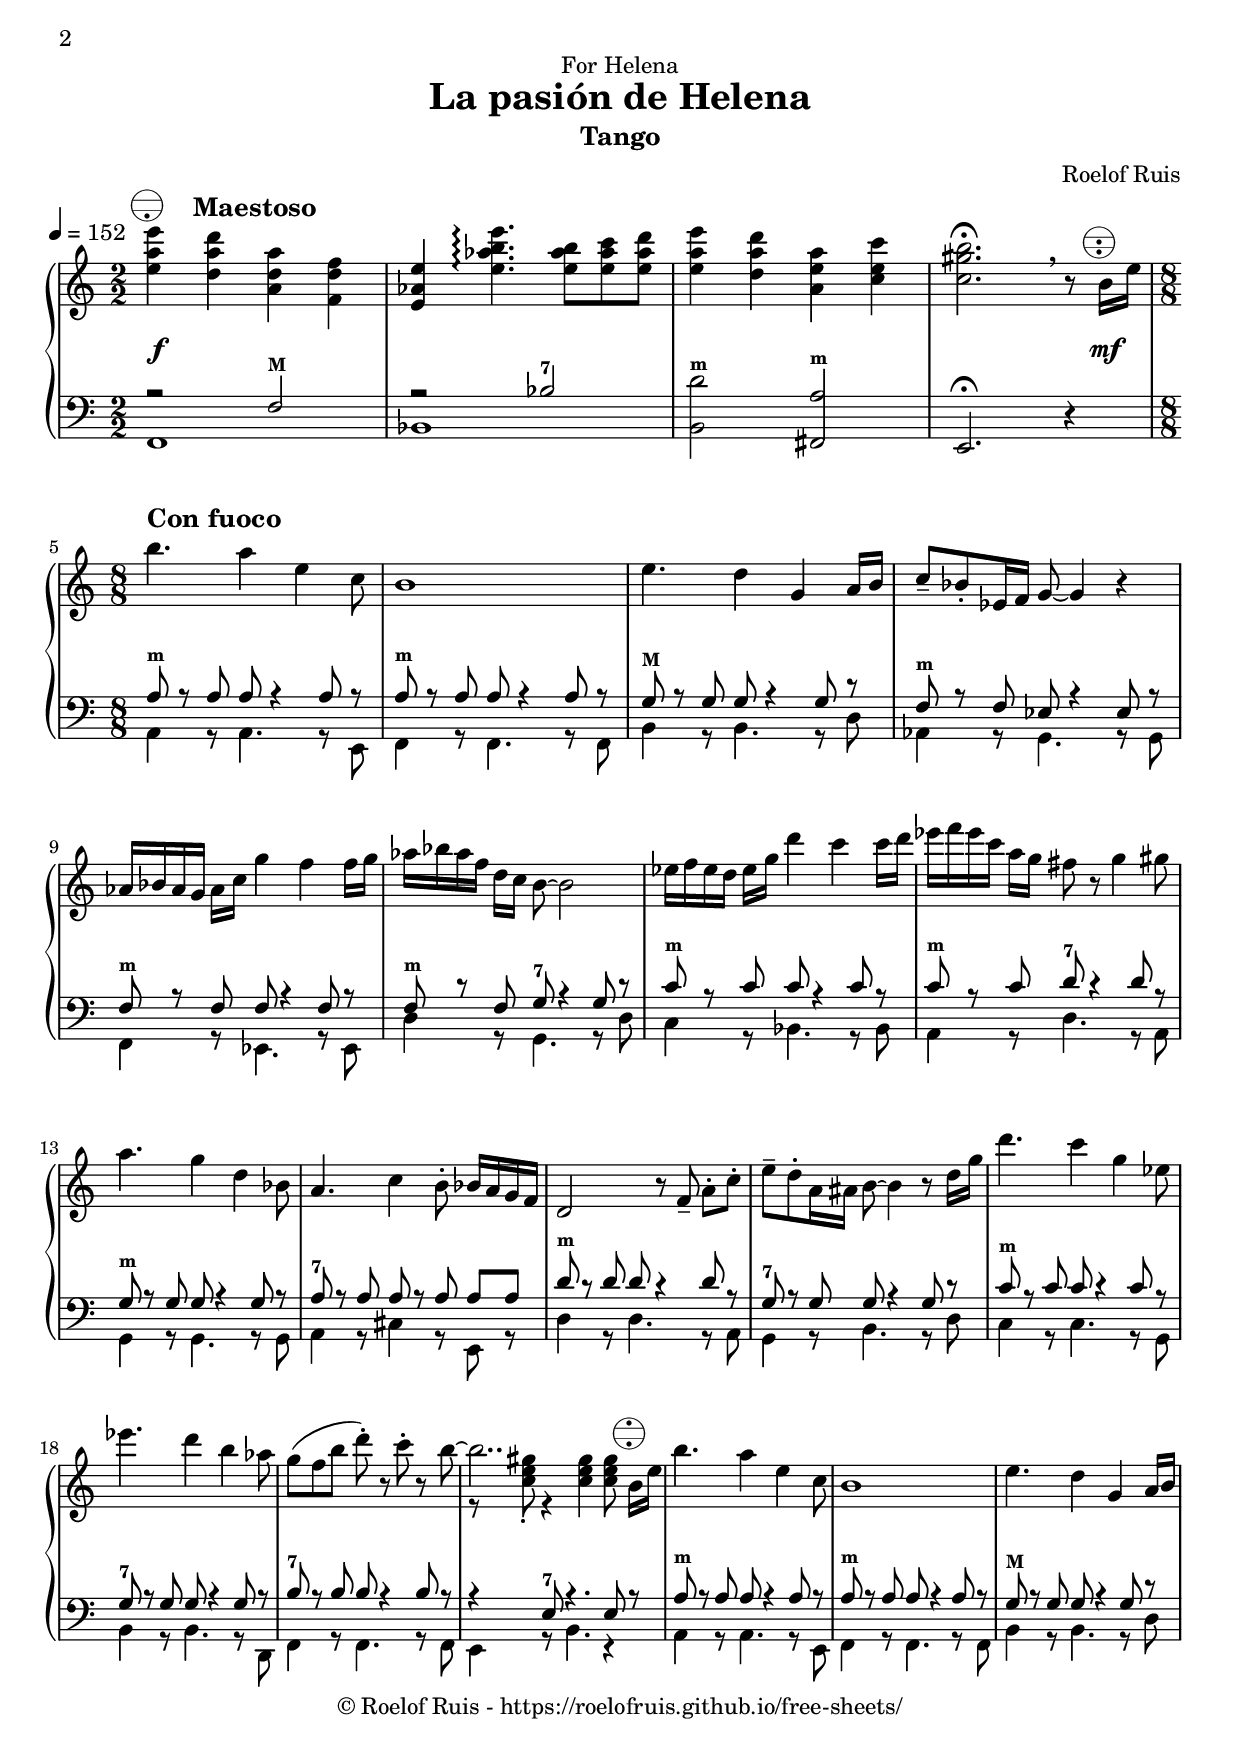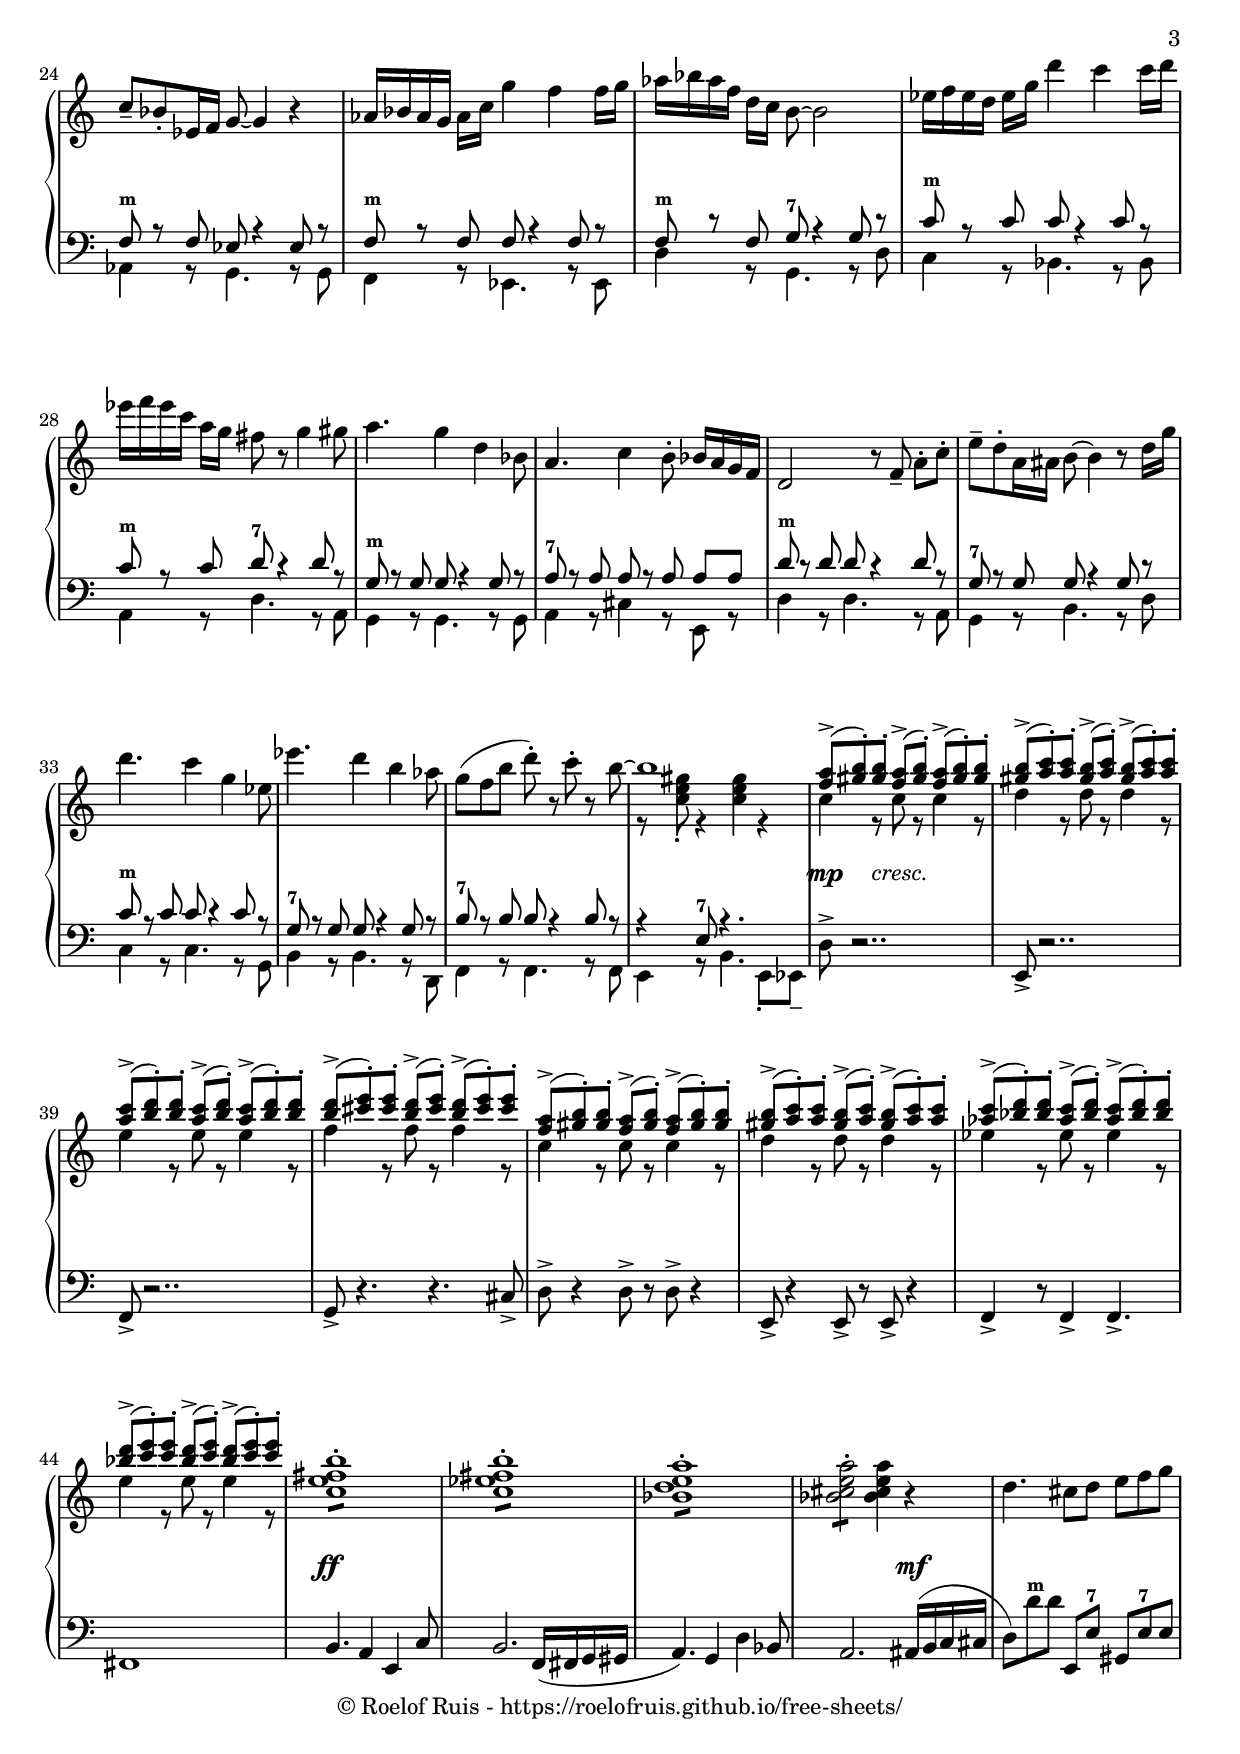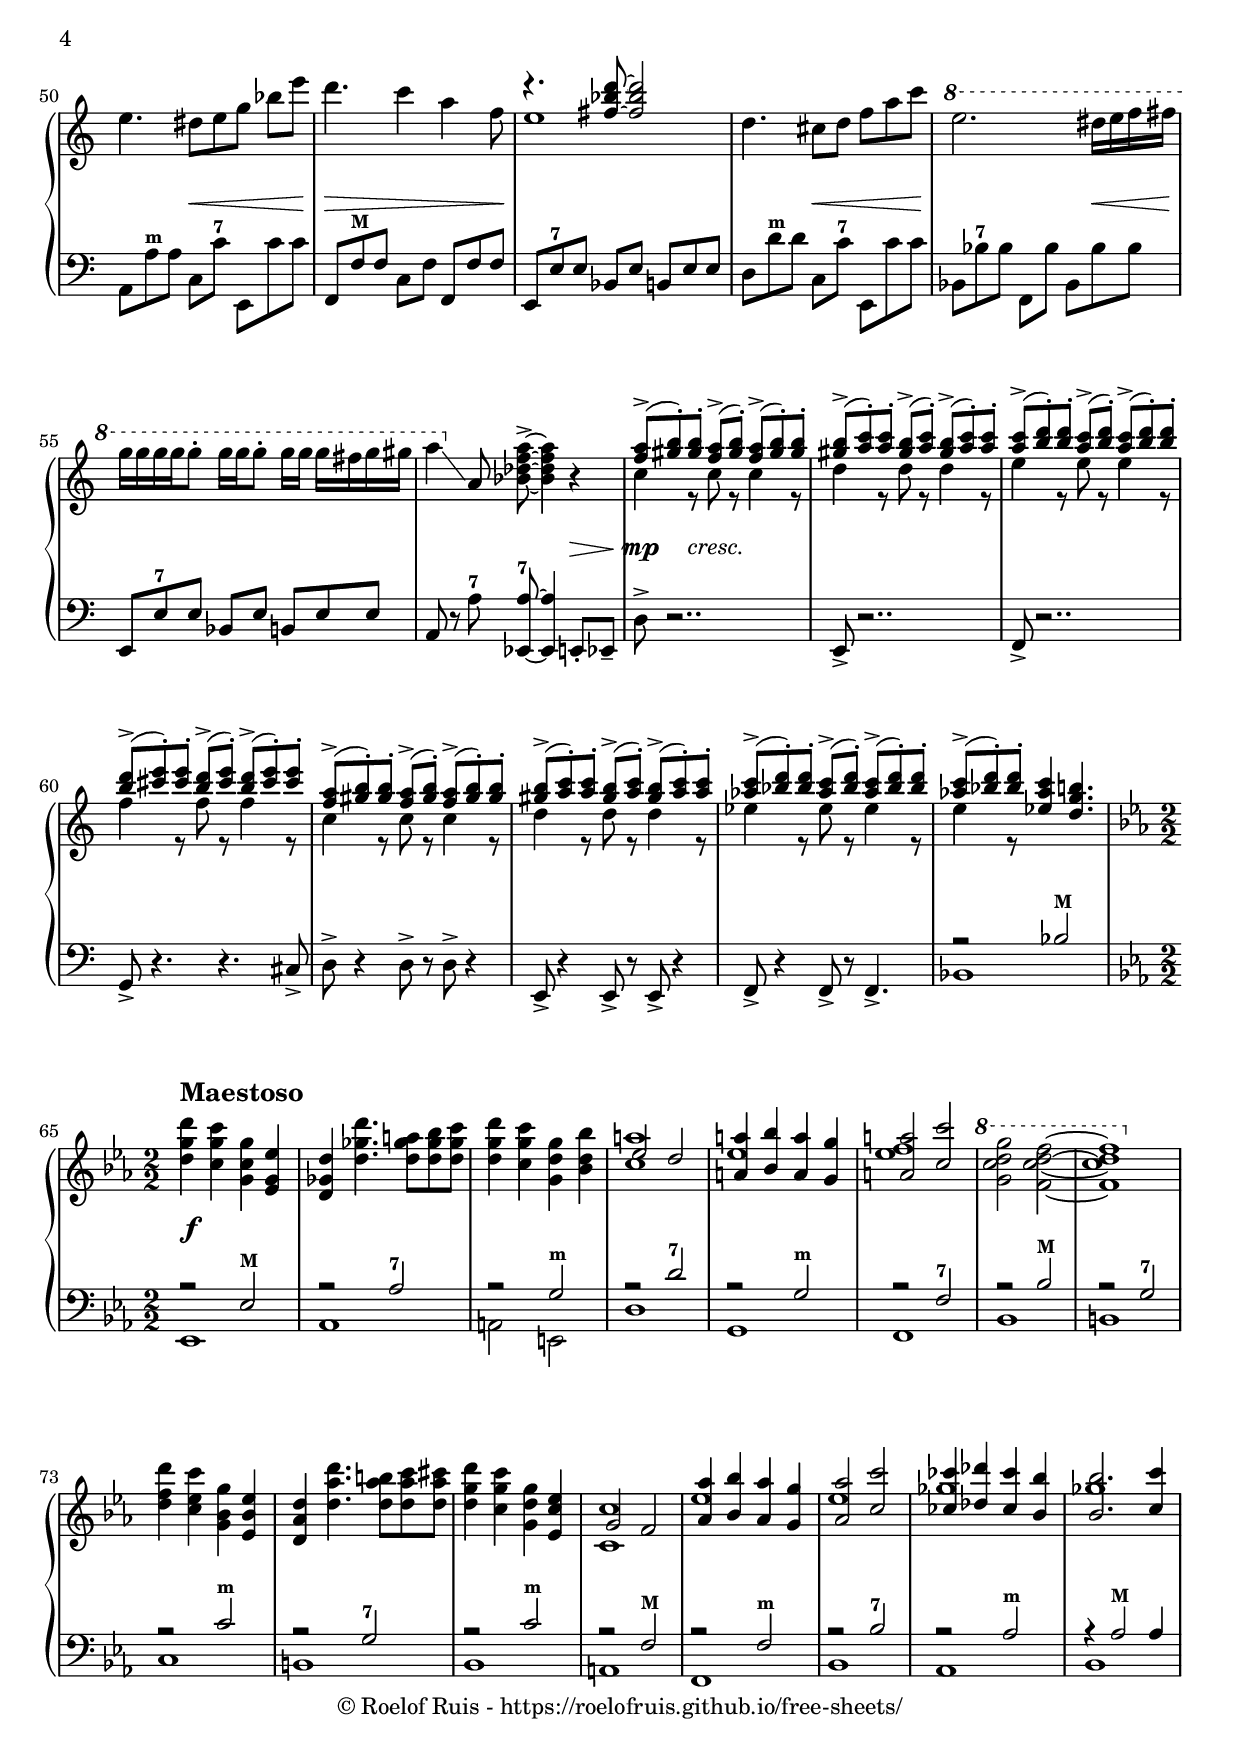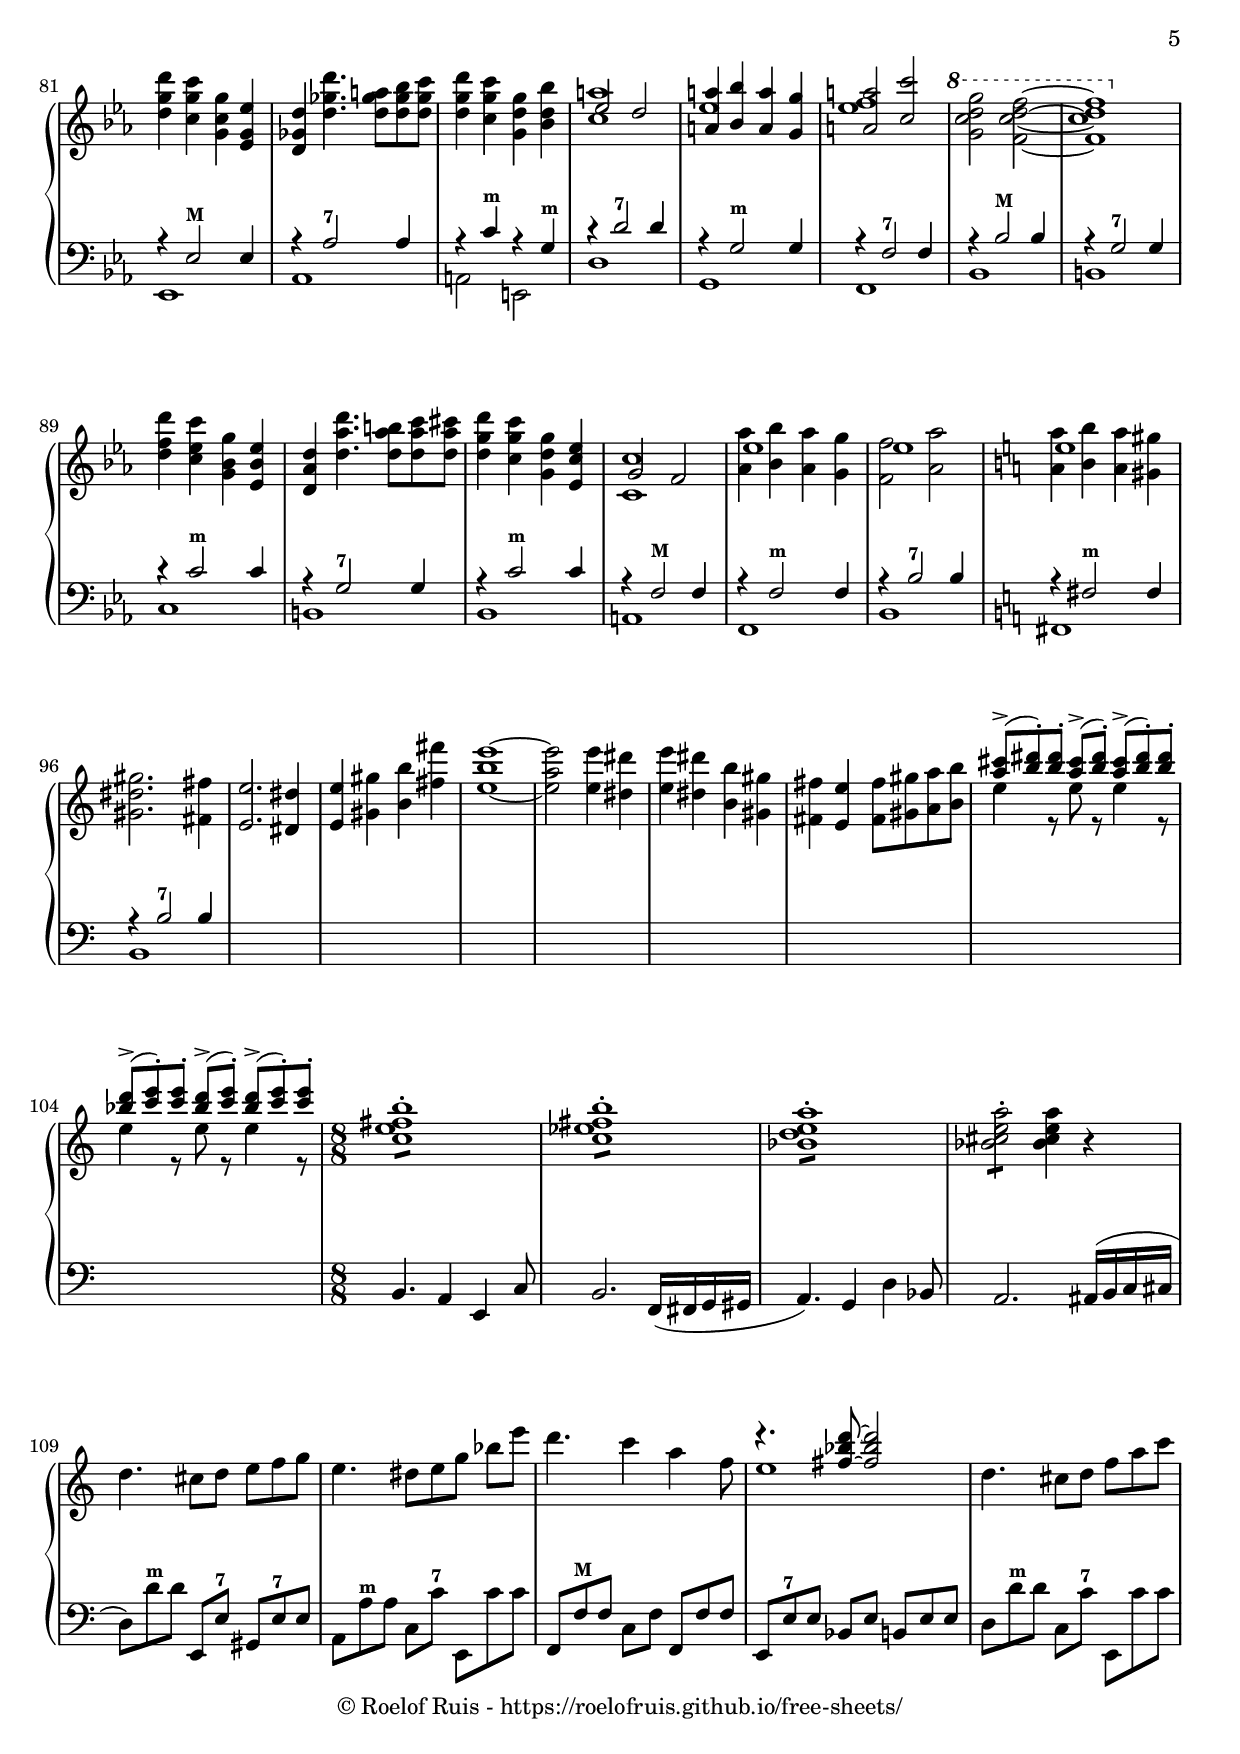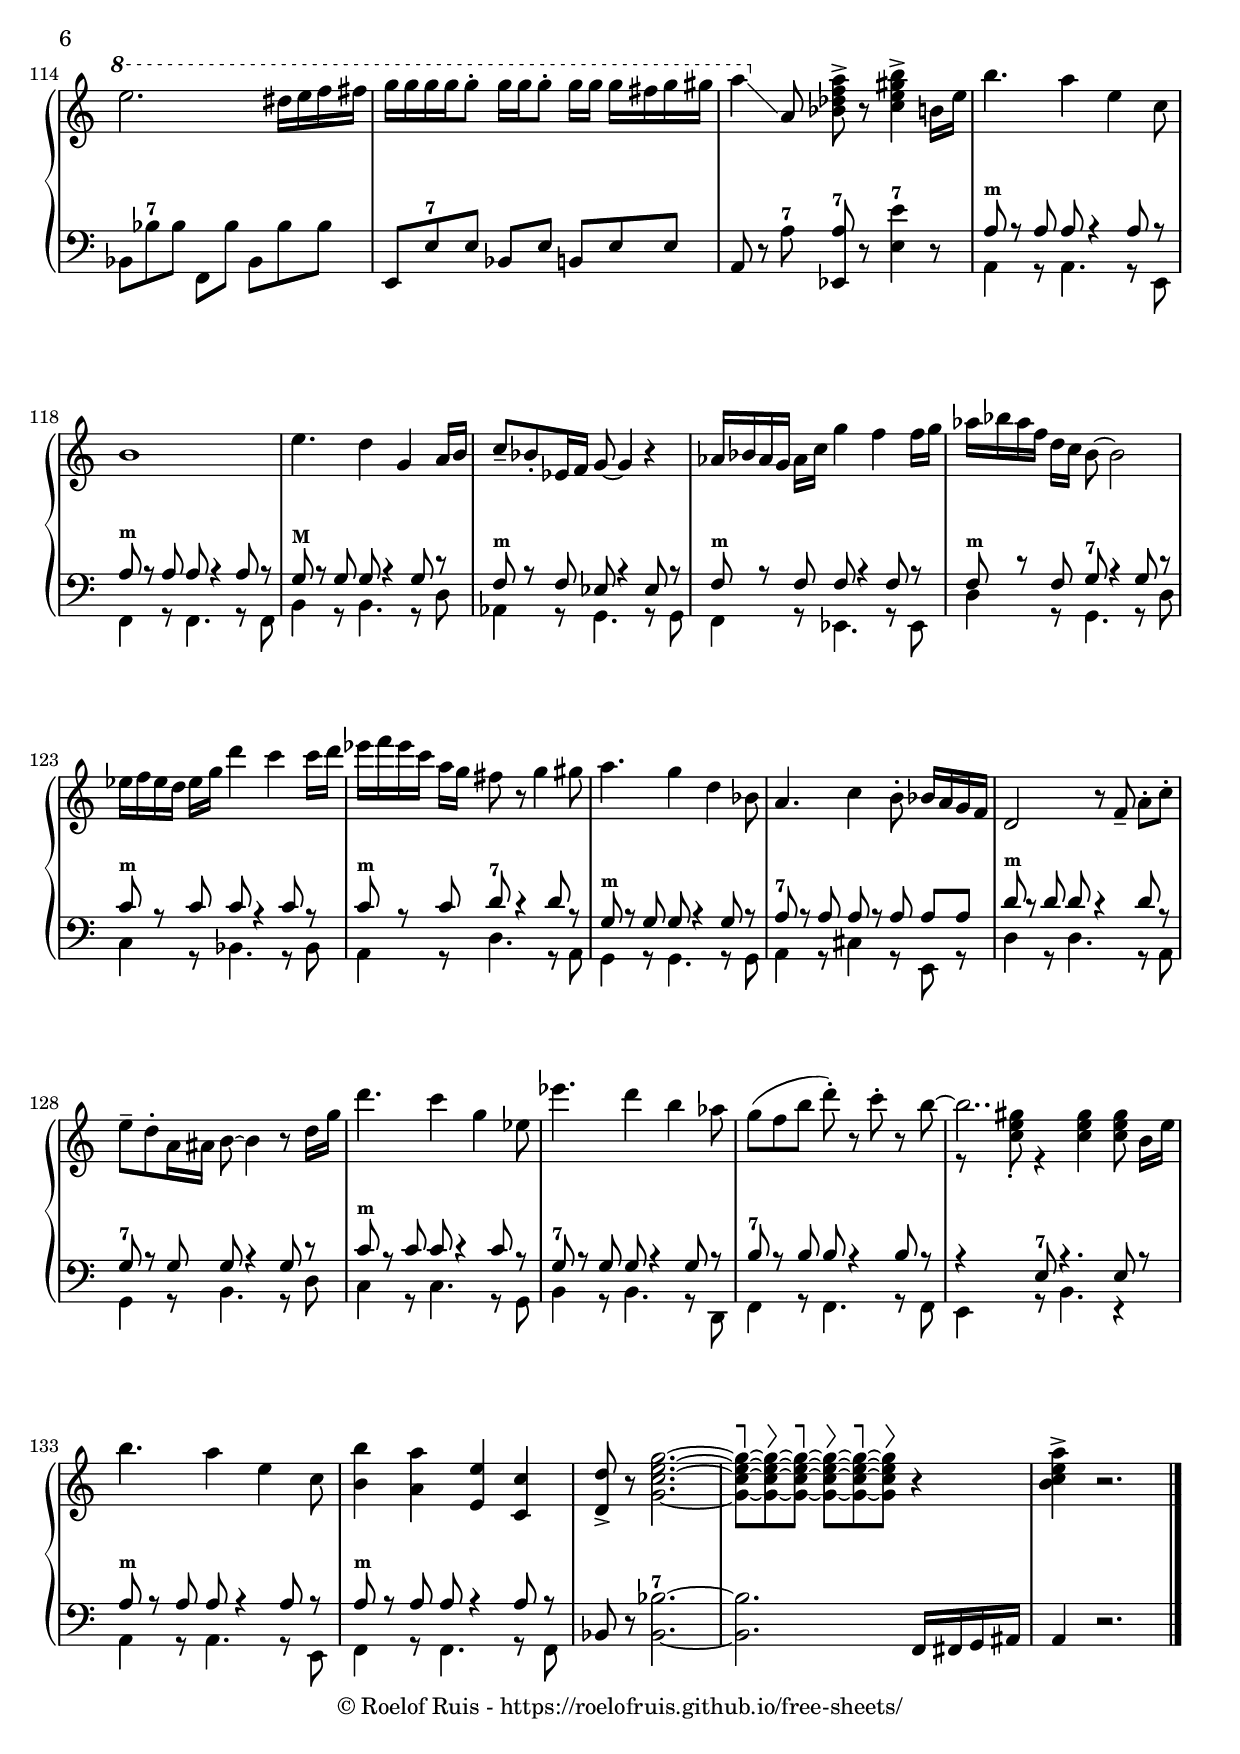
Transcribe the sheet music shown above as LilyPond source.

\version "2.20.0"

\include "../../shared_includes.ly"
\version "2.20.0"

% ---- Bellows ----
out = ^\markup { \translate #'(0.9 . 0) \musicglyph #"accordion.pull" }
in = ^\markup { \translate #'(1.2 . 0) \musicglyph #"accordion.push" }

outsub = _\markup { \musicglyph #"accordion.pull" }
insub = _\markup { \musicglyph #"accordion.push" }

% ---- Basses ----
mj = ^\markup { \bold \magnify #0.8 { \roman M } }
mn = ^\markup { \bold \magnify #0.8 { \roman m } }
spt = ^\markup { \bold \magnify #0.8 { \roman 7 } }
vsp = ^\markup { \bold \magnify #0.8 { \roman v7 } }

bbass = _\markup {\box {\bold{BB}}}
sbass = _\markup {\box {\bold{SB}}}

% ---- Registers ----

eightva = \markup {\italic \translate #'(1.8 . 0) \raise #2 \magnify #0.8 {"8va"}}
loco    = \markup {\italic \translate #'(1.8 . 0) \raise #2 \magnify #0.8 {"loco"}}

dot = \markup {
  \musicglyph #"accordion.dot"
}

freebass = \markup {
  \musicglyph #"accordion.freebass"
}

discant = \markup {
  \musicglyph #"accordion.discant"
}

fbrega = ^\markup {
  \whiteout
  \combine
  \freebass
  \raise #1.5 \dot
}

fbregz = ^\markup {
  \whiteout
  \combine
  \freebass
  \raise #0.5 \dot
}

fbregza = ^\markup {
  \whiteout
  \combine
  \freebass
  \combine
  \raise #0.5 \dot
  \raise #1.5 \dot
}

regz = ^\markup {
  \whiteout
  \combine
  \discant
  \raise #0.5 \dot
}

regez = ^\markup {
  \whiteout
  \combine
  \discant
    \combine
    \raise #0.5 \dot
    \eightva
}

rega = ^\markup {
  \whiteout
  \combine
  \discant
  \raise #1.5 \dot
}

regzdba = ^\markup {
  \whiteout
  \combine
  \discant
  \combine
    \raise #0.5 \dot
    \combine
      \raise #1.5 \dot
      \translate #'(-1 . 0) \raise #1.5 \dot
}

regdbav = ^\markup {
  \whiteout
  \combine
  \discant
  \combine
    \raise #2.5 \dot
    \combine
      \raise #1.5 \dot
      \translate #'(-1 . 0) \raise #1.5 \dot
}

regav = ^\markup {
  \whiteout
  \combine
  \discant
  \combine
    \raise #2.5 \dot
    \raise #1.5 \dot
}

regdbaz = ^\markup {
  \whiteout
  \combine
  \discant
  \combine
    \raise #0.5 \dot
    \combine
      \raise #1.5 \dot
      \translate #'(-1 . 0) \raise #1.5 \dot
}

regdba = ^\markup {
  \whiteout
  \combine
  \discant
  \combine
    \raise #1.5 \dot
    \translate #'(-1 . 0) \raise #1.5 \dot
}

regza = ^\markup {
  \whiteout
  \combine
  \discant
  \combine
    \raise #0.5 \dot
    \raise #1.5 \dot
}

regeza = ^\markup {
  \whiteout
  \combine
  \discant
  \combine
    \raise #0.5 \dot
    \combine
      \raise #1.5 \dot
      \eightva
}

regzv = ^\markup {
  \whiteout
  \combine
  \discant
  \combine
    \raise #0.5 \dot
    \raise #2.5 \dot
}

regzav = ^\markup {
  \whiteout
  \combine
  \discant
  \combine
    \raise #2.5 \dot
    \combine
      \raise #1.5 \dot
      \raise #0.5 \dot
}

regezv = ^\markup {
  \whiteout
  \combine
  \discant
  \combine
    \raise #0.5 \dot
    \combine
      \raise #2.5 \dot
      \eightva
}

regzacv = ^\markup {
  \whiteout
  \combine
  \discant
  \combine
    \raise #2.5 \dot
    \combine
      \translate #'(-1 . 0) \raise #1.5 \dot
      \raise #0.5 \dot
}

regzacvl = ^\markup {
  \whiteout
  \combine
  \discant
  \combine
    \raise #2.5 \dot
    \combine
      \translate #'(-1 . 0) \raise #1.5 \dot
      \combine
        \raise # 0.5 \dot
        \loco
}

regzdbav = ^\markup {
  \whiteout
  \combine
  \discant
  \combine
    \raise #2.5 \dot
    \combine
      \raise #1.5 \dot
      \combine
      \translate #'(-1 . 0) \raise #1.5 \dot
      \raise #0.5 \dot
}









% ---- Other functionality ----

simile = \markup "simile"
subp = _\markup{ \italic sub \dynamic p }


options = {
  \numericTimeSignature
  \key a \minor
  \override Score.MetronomeMark.X-offset = #-1
  \tempo 4 = 152
}

staffRight = {
  \options
  \clef treble
  \time 2/2

  \relative c'' {
    <e a e'>4\regz^\markup { \halign #-1.5 \pad-around #1 \large \bold "Maestoso" } <d a' d> <a d a'> <f d' f> |
    <e as e'> <e' as b e>4.\arpeggio <e as b>8 <e as c> <e as d> |
    <e a e'>4 <d a' d> <a e' a> <c e c'> |
    <c gis' b>2.\fermata \breathe r8 b16\regza e |

    \break
    
    \time 8/8
    
    b'4.^\markup { \pad-around #1 \large \bold "Con fuoco" } a4 e4 c8 |
    b1 |
    e4. d4 g,4 a16 b |
    c8-- bes-. es,16 f g8~ g4 r4 |
    
    as16[ bes as g] as[ c] g'4 f4 f16 g |
    as16[ bes as f] d[ c] b8~ b2 |
    es16[ f es d] es[ g] d'4 c c16 d |
    es16[ f es c] a[ g] fis8 r8 g4 gis8 |
    
    a4. g4 d bes8 |
    a4. c4 b8-. bes16 a g f |
    d2 r8 f8-- a-. c-. |
    e-- d-. a16 ais b8~ b4 r8 d16 g |
    
    d'4. c4 g4 es8 |
    es'4. d4 b as8 |
    g8( f b d)-. r c-. r
    << { 
      \stemDown b~ \stemNeutral b2..
      b,16[\regzv e] 
    } \\ { 
      s 8 
      r8 <gis e c>8-. r4 <gis e c>4 <gis e c>8
    } >> |
    
    b4. a4 e4 c8 |
    b1 |
    e4. d4 g,4 a16 b |
    c8-- bes-. es,16 f g8~ g4 r4 |
    
    as16[ bes as g] as[ c] g'4 f4 f16 g |
    as16[ bes as f] d[ c] b8~ b2 |
    es16[ f es d] es[ g] d'4 c c16 d |
    es16[ f es c] a[ g] fis8 r8 g4 gis8 |
    
    a4. g4 d bes8 |
    a4. c4 b8-. bes16 a g f |
    d2 r8 f8-- a-. c-. |
    e-- d-. a16 ais b8~ b4 r8 d16 g |
    
    d'4. c4 g4 es8 |
    es'4. d4 b as8 |
    g8( f b d)-. r c-. r
    << { 
      \stemDown b~ \stemNeutral b1 
    } \\ { 
      s 8 r8 <gis e c>8-. r4 <gis e c>4 r4  
    } >> |
    
    << { 
      <f a>8[(-> <gis b>-.) <gis b>]-. <f a>[(-> <gis b>-.)] <f a>([-> <gis b>-.) <gis b>-.] 
      <gis b>8(-> <a c>-.) <a c>-. <gis b>[(-> <a c>]-.) <gis b>[(-> <a c>-.) <a c>-.] |
      <a c>8(-> <b d>-.) <b d>-. <a c>[(-> <b d>]-.) <a c>[(-> <b d>-.) <b d>]-. |
      <b d>8(-> <cis e>-.) <cis e>-. <b d>[(-> <cis e>]-.) <b d>[(-> <cis e>-.) <cis e>]-. |
      
      <f, a>8[(-> <gis b>-.) <gis b>]-. <f a>[(-> <gis b>]-.) <f a>[(-> <gis b>-.) <gis b>-.]
      <gis b>8(-> <a c>-.) <a c>-. <gis b>[(-> <a c>]-.) <gis b>[(-> <a c>)-. <a c>]-.
      <as c>8(-> <bes d>-.) <bes d>-. <as c>[(-> <bes d>]-.) <as c>[(-> <bes d>)-. <bes d>]-.
      <bes d>8(-> <c e>-.) <c e>-. <bes d>[(-> <c e>]-.) <bes d>8[(-> <c e>-.) <c e>]-.
    } \\ { 
      c,4 r8 c8 r8 c4 r8 
      d4 r8 d8 r8 d4 r8
      e4 r8 e8 r8 e4 r8
      f4 r8 f8 r8 f4 r8
      
      c4 r8 c8 r8 c4 r8 
      d4 r8 d8 r8 d4 r8
      es4 r8 es8 r8 es4 r8
      e4 r8 e8 r8 e4 r8
    } >>
    
    \repeat tremolo 8 { <c e fis b>8-. }
    \repeat tremolo 8 { <c es fis b>8-. }
    \repeat tremolo 8 { <bes d e a>8-. }
    \repeat tremolo 4 { <bes cis e a>8-. } <bes cis e a>4 r4 |
    
    d4. cis8[ d] e[ f g] |
    e4. dis8 e g bes e |
    d4. c4 a f8 |
    << { r4. <fis~ bes~ d~>8 <fis bes d>2 } \\ { e1 } >>
    d4. cis8[ d] f[ a c] |
    \ottava 1
    e2. dis16 e f fis |
    g16 g g g g8-. g16[ g g8]-. g16 g g fis g gis |
    a4\glissando
    \ottava 0
    a,,8 <bes~ des~ f~ a~>8-> <bes des f a>4 r4 |
    
    << {
      <f' a>8[(-> <gis b>-.) <gis b>]-. <f a>[(-> <gis b>-.)] <f a>([-> <gis b>-.) <gis b>-.] 
      <gis b>8(-> <a c>-.) <a c>-. <gis b>[(-> <a c>]-.) <gis b>[(-> <a c>-.) <a c>-.] |
      <a c>8(-> <b d>-.) <b d>-. <a c>[(-> <b d>]-.) <a c>[(-> <b d>-.) <b d>]-. |
      <b d>8(-> <cis e>-.) <cis e>-. <b d>[(-> <cis e>]-.) <b d>[(-> <cis e>-.) <cis e>]-. |
      
      <f, a>8[(-> <gis b>-.) <gis b>]-. <f a>[(-> <gis b>]-.) <f a>[(-> <gis b>-.) <gis b>-.]
      <gis b>8(-> <a c>-.) <a c>-. <gis b>[(-> <a c>]-.) <gis b>[(-> <a c>)-. <a c>]-.
      <as c>8(-> <bes d>-.) <bes d>-. <as c>[(-> <bes d>]-.) <as c>[(-> <bes d>)-. <bes d>]-.
      <as c>8(-> <bes d>-.) <bes d>-. <es, as c>4 <d g b>4.
    } \\ { 
      c4 r8 c8 r8 c4 r8 
      d4 r8 d8 r8 d4 r8
      e4 r8 e8 r8 e4 r8
      f4 r8 f8 r8 f4 r8
      
      c4 r8 c8 r8 c4 r8 
      d4 r8 d8 r8 d4 r8
      es4 r8 es8 r8 es4 r8
      e4 r8
    } >>
    
    \break
    
    \key es \major
    \time 2/2
    <d g d'>4^\markup { \pad-around #1 \large \bold "Maestoso" } <c g' c> <g c g'> <es g es'> |
    <d ges d'>4 <d' ges d'>4. <d ges a>8 <d ges bes> <d ges c> |
    <d g d'>4 <c g' c> <g d' g> <bes d bes'> |
    << { es2 d } \\ { <c a'>1 } >> |
    
    << { <a a'>4 <bes bes'> <a a'> <g g'> } \\ { es'1 } >>
    << { <a, a'>2 <c c'> } \\ { <es f>1 } >>
    \ottava 1
    <g c d g>2 <f~ c'~ d~ f~>2 |
    <f c' d f>1
    \ottava 0

    <d f d'>4 <c es c'> <g bes g'> <es bes' es> |
    <d as' d>4 <d' as' d>4. <d as' b>8 <d as' c> <d as' cis> |
    <d g d'>4 <c g' c> <g d' g> <es c' es>4 |
    << { g2 f } \\ { <c c'>1 } >>
    
    << { <as' as'>4 <bes bes'> <as as'> <g g'> } \\ { es'1 } >>
    << { <as, as'>2 <c c'> } \\ { es1 } >>
    << { <ces ces'>4 <des des'> <ces ces'> <bes bes'> } \\ { ges'1 } >>
    << { <bes, bes'>2. <c c'>4 } \\ { ges'1 } >>
    
    <d g d'>4 <c g' c> <g c g'> <es g es'> |
    <d ges d'>4 <d' ges d'>4. <d ges a>8 <d ges bes> <d ges c> |
    <d g d'>4 <c g' c> <g d' g> <bes d bes'> |
    << { es2 d } \\ { <c a'>1 } >> |
    
     << { <a a'>4 <bes bes'> <a a'> <g g'> } \\ { es'1 } >>
    << { <a, a'>2 <c c'> } \\ { <es f>1 } >>
    \ottava 1
    <g c d g>2 <f~ c'~ d~ f~>2 |
    <f c' d f>1
    \ottava 0

    <d f d'>4 <c es c'> <g bes g'> <es bes' es> |
    <d as' d>4 <d' as' d>4. <d as' b>8 <d as' c> <d as' cis> |
    <d g d'>4 <c g' c> <g d' g> <es c' es>4 |
    << { g2 f } \\ { <c c'>1 } >>
    << { es'1 } \\ { <as, as'>4 <bes bes'> <as as'> <g g'> } >>
    << { es'1 } \\ { <f, f'>2 <as as'> } >>

    \key a \minor
    << { e'1 } \\ { <a, a'>4 <b b'> <a a'> <gis gis'> } >>
    <gis dis' gis>2. <fis fis'>4 |
    <e e'>2. <dis dis'>4 |
    <e e'>4 <gis gis'> <b b'> <fis' fis'> |
    <e~ b' e~>1 |
    <e a e'>2 <e e'>4 <dis dis'> |
    <e e'>4 <dis dis'> <b b'> <gis gis'> |
    <fis fis'>4 <e e'> <fis fis'>8 <gis gis'> <a a'> <b b'> |
    << { 
      <a' cis>8(-> <b dis>)-. <b dis>-. <a cis>[(-> <b dis>])-. <a cis>[(-> <b dis>)-. <b dis>]-. |
      <bes d>8(-> <c e>-.) <c e>-. <bes d>[(-> <c e>]-.) <bes d>8[(-> <c e>-.) <c e>]-.
    } \\ {
      e,4 r8 e8 r8 e4 r8
      e4 r8 e8 r8 e4 r8
    } >>

    \time 8/8

    \repeat tremolo 8 { <c e fis b>8-. }
    \repeat tremolo 8 { <c es fis b>8-. }
    \repeat tremolo 8 { <bes d e a>8-. }
    \repeat tremolo 4 { <bes cis e a>8-. } <bes cis e a>4 r4 |
    
    d4. cis8[ d] e[ f g] |
    e4. dis8 e g bes e |
    d4. c4 a f8 |
    << { r4. <fis~ bes~ d~>8 <fis bes d>2 } \\ { e1 } >>
    d4. cis8[ d] f[ a c] |
    \ottava 1
    e2. dis16 e f fis |
    g16 g g g g8-. g16[ g g8]-. g16 g g fis g gis |
    a4\glissando
    \ottava 0
    a,,8 <bes des f a>8-> r8 <c e gis b>4-> b16 e |
    
    b'4. a4 e4 c8 |
    b1 |
    e4. d4 g,4 a16 b |
    c8-- bes-. es,16 f g8~ g4 r4 |
    
    as16[ bes as g] as[ c] g'4 f4 f16 g |
    as16[ bes as f] d[ c] b8~ b2 |
    es16[ f es d] es[ g] d'4 c c16 d |
    es16[ f es c] a[ g] fis8 r8 g4 gis8 |
    
    a4. g4 d bes8 |
    a4. c4 b8-. bes16 a g f |
    d2 r8 f8-- a-. c-. |
    e-- d-. a16 ais b8~ b4 r8 d16 g |
    
    d'4. c4 g4 es8 |
    es'4. d4 b as8 |
    g8( f b d)-. r c-. r
    << { 
      \stemDown b~ \stemNeutral b2..
      b,16[ e]
    } \\ { 
      s 8 
      r8 <gis e c>8-. r4 <gis e c>4 <gis e c>8
    } >> |
    
    b4. a4 e c8 |
    <b b'>4 <a a'> <e e'> <c c'> |
    <d d'>8-> r8 <g~ c~ e~ g~>2. |
    <g~ c~ e~ g~>8\out <g~ c~ e~ g~>8\in <g~ c~ e~ g~>8\out <g~ c~ e~ g~>8\in <g~ c~ e~ g~>8\out <g c e g>8\in r4 |
    <b c e a>4-> r2. |

    \bar "|."
    
  }
}

staffLeft = {
  \options
  \clef bass
  \time 2/2

  << { r2 f\mj } \\ { f,1 } >>
  << { r2 bes\spt } \\ { bes,1 } >>
  <b, d'>2\mn <fis, a>2\mn
  e,2.\fermata r4 |

  \time 8/8

  << { a8\mn r8 a8 a8 r4 a8 r8 } \\ { a,4 r8 a,4. r8 e,8 } >>
  << { a8\mn r8 a8 a8 r4 a8 r8 } \\ { f,4 r8 f,4. r8 f,8 } >>
  << { g8\mj r8 g8 g8 r4 g8 r8 } \\ { b,4 r8 b,4. r8 d8 } >>
  << { f8\mn r8 f8 es8 r4 es8 r8 } \\ { as,4 r8 g,4. r8 g,8 } >>
  << { f8\mn r8 f8 f8 r4 f8 r8 } \\ { f,4 r8 es,4. r8 es,8 } >> |
  << { f8\mn r8 f8 g8\spt r4 g8 r8 } \\ { d4 r8 g,4. r8 d8 } >> |
  << { c'8\mn r8 c'8 c'8 r4 c'8 r8 } \\ { c4 r8 bes,4. r8 bes,8 } >> |
  << { c'8\mn r8 c'8 d'8\spt r4 d'8 r8 } \\ { a,4 r8 d4. r8 a,8 } >> |
  << { g8\mn r8 g8 g8 r4 g8 r8 } \\ { g,4 r8 g,4. r8 g,8 } >> |
  << { a8\spt r8 a8 a8 r8 a8 a8 a8 } \\ { a,4 r8 cis4 r8 e,8 r8 } >> |
  << { d'8\mn r8 d'8 d' r4 d'8 r8 } \\ { d4 r8 d4. r8 a,8 } >> |
  << { g8\spt r8 g8 g8 r4 g8 r8 } \\ { g,4 r8 b,4. r8 d8 } >> |
  << { c'8\mn r8 c'8 c'8 r4 c'8 r8 } \\ { c4 r8 c4. r8 g,8 } >> |
  << { g8\spt r8 g8 g8 r4 g8 r8 } \\ { b,4 r8 b,4. r8 d,8 } >> |
  << { b8\spt r8 b8 b8 r4 b8 r8 } \\ { f,4 r8 f,4. r8 f,8 } >> |
  << { r4 e8\spt r4. e8 r8 } \\ { e,4 r8 b,4. r4 } >> |
  
  << { a8\mn r8 a8 a8 r4 a8 r8 } \\ { a,4 r8 a,4. r8 e,8 } >>
  << { a8\mn r8 a8 a8 r4 a8 r8 } \\ { f,4 r8 f,4. r8 f,8 } >>
  << { g8\mj r8 g8 g8 r4 g8 r8 } \\ { b,4 r8 b,4. r8 d8 } >>
  << { f8\mn r8 f8 es8 r4 es8 r8 } \\ { as,4 r8 g,4. r8 g,8 } >>
  << { f8\mn r8 f8 f8 r4 f8 r8 } \\ { f,4 r8 es,4. r8 es,8 } >> |
  << { f8\mn r8 f8 g8\spt r4 g8 r8 } \\ { d4 r8 g,4. r8 d8 } >> |
  << { c'8\mn r8 c'8 c'8 r4 c'8 r8 } \\ { c4 r8 bes,4. r8 bes,8 } >> |
  << { c'8\mn r8 c'8 d'8\spt r4 d'8 r8 } \\ { a,4 r8 d4. r8 a,8 } >> |
  << { g8\mn r8 g8 g8 r4 g8 r8 } \\ { g,4 r8 g,4. r8 g,8 } >> |
  << { a8\spt r8 a8 a8 r8 a8 a8 a8 } \\ { a,4 r8 cis4 r8 e,8 r8 } >> |
  << { d'8\mn r8 d'8 d' r4 d'8 r8 } \\ { d4 r8 d4. r8 a,8 } >> |
  << { g8\spt r8 g8 g8 r4 g8 r8 } \\ { g,4 r8 b,4. r8 d8 } >> |
  << { c'8\mn r8 c'8 c'8 r4 c'8 r8 } \\ { c4 r8 c4. r8 g,8 } >> |
  << { g8\spt r8 g8 g8 r4 g8 r8 } \\ { b,4 r8 b,4. r8 d,8 } >> |
  << { b8\spt r8 b8 b8 r4 b8 r8 } \\ { f,4 r8 f,4. r8 f,8 } >> |
  << { r4 e8\spt r4. } \\ { e,4 r8 b,4. e,8-. es,8-- } >> |
  
  d8-> r2.. |
  e,8-> r2.. |
  f,8-> r2.. |
  g,8-> r4. r4. cis8-> |
  d8-> r4 d8-> r8 d8-> r4 |
  e,8-> r4 e,8-> r8 e,8-> r4 |
  f,4-> r8 f,4-> f,4.-> |
  fis,1 |
  
  b,4. a,4 e,4 c8 |
  b,2. f,16( fis, g, gis, |
  a,4.) g,4 d4 bes,8 |
  a,2. ais,16( b, c cis |

  d8) d'8\mn 8 e,8[ e8]\spt gis,[ e\spt e] |
  a,8 a8\mn 8 c8[ c'8]\spt e,[ c'8 8] |
  f,8 f8\mj 8 c[ f8] f,[ f8 8] |
  e,8 e8\spt e bes,[ e8] b,[ e8 e] |
  
  d8 d'8\mn 8 c8[ c'8]\spt e,[ c'8 c'] |
  bes,8 bes8\spt 8 f,[ bes] bes,8[ bes8 8] |
  e,8 e8\spt e bes,8[ e8] b,8[ e8 8]
  a,8 r8 a8\spt <es,~ a~>8\spt <es, a>4 e,8-. es,-- |
  
  d8-> r2.. |
  e,8-> r2.. |
  f,8-> r2.. |
  g,8-> r4. r4. cis8-> |
  d8-> r4 d8-> r8 d8-> r4 |
  e,8-> r4 e,8-> r8 e,8-> r4 |
  f,8-> r4 f,8-> r8 f,4.-> |
  << { r2 bes\mj } \\ { bes,1 } >>
  
  \key es \major
  \time 2/2
  
  << { 
    r2 es\mj
    r2 as\spt
    r2 g\mn
    r2 d'\spt
    r2 g\mn
    r2 f\spt
    r2 bes\mj
    r2 g\spt
    r2 c'\mn
    r2 g\spt
    r2 c'\mn
    r2 f\mj
    r2 f\mn
    r2 bes\spt
    r2 as\mn
    r4 as2\mj as4
  } \\ {
    es,1
    as,1
    a,2 e,2
    d1
    g,1
    f,1
    bes,1
    b,1
    c1
    b,1
    bes,1
    a,1
    f,1
    bes,1
    as,1
    bes,1
  } >>
  
  << {
    r4 es2\mj es4
    r4 as2\spt as4
    r4 c'\mn r4 g\mn
    r4 d'2\spt d'4
    r4 g2\mn g4
    r4 f2\spt f4
    r4 bes2\mj bes4 
    r4 g2\spt g4
    r4 c'2\mn c'4
    r4 g2\spt g4
    r4 c'2\mn c'4
    r4 f2\mj f4
    r4 f2\mn f4
    r4 bes2\spt bes4
    r4 fis2\mn fis4
    r4 b2\spt b4
  } \\ {
    es,1
    as,1
    a,2 e,2
    d1
    g,1
    f,1
    bes,1
    b,1
    c1
    b,1
    bes,1
    a,1
    f,1
    bes,1
    \key a \minor
    fis,1
    b,1
  } >>
  
  s1*8 |
  
  \time 8/8
  b,4. a,4 e,4 c8 |
  b,2. f,16( fis, g, gis, |
  a,4.) g,4 d4 bes,8 |
  a,2. ais,16( b, c cis |
  
  d8) d'8\mn 8 e,8[ e8]\spt gis,[ e\spt e] |
  a,8 a8\mn 8 c8[ c'8]\spt e,[ c'8 8] |
  f,8 f8\mj 8 c[ f8] f,[ f8 8] |
  e,8 e8\spt e bes,[ e8] b,[ e8 e] |
  
  d8 d'8\mn 8 c8[ c'8]\spt e,[ c'8 c'] |
  bes,8 bes8\spt 8 f,[ bes] bes,8[ bes8 8] |
  e,8 e8\spt e bes,8[ e8] b,8[ e8 8] |
  a,8 r8 a8\spt <es, a>8\spt r8 <e e'>4\spt r8 |

  << { a8\mn r8 a8 a8 r4 a8 r8 } \\ { a,4 r8 a,4. r8 e,8 } >>
  << { a8\mn r8 a8 a8 r4 a8 r8 } \\ { f,4 r8 f,4. r8 f,8 } >>
  << { g8\mj r8 g8 g8 r4 g8 r8 } \\ { b,4 r8 b,4. r8 d8 } >>
  << { f8\mn r8 f8 es8 r4 es8 r8 } \\ { as,4 r8 g,4. r8 g,8 } >>
  << { f8\mn r8 f8 f8 r4 f8 r8 } \\ { f,4 r8 es,4. r8 es,8 } >> |
  << { f8\mn r8 f8 g8\spt r4 g8 r8 } \\ { d4 r8 g,4. r8 d8 } >> |
  << { c'8\mn r8 c'8 c'8 r4 c'8 r8 } \\ { c4 r8 bes,4. r8 bes,8 } >> |
  << { c'8\mn r8 c'8 d'8\spt r4 d'8 r8 } \\ { a,4 r8 d4. r8 a,8 } >> |
  << { g8\mn r8 g8 g8 r4 g8 r8 } \\ { g,4 r8 g,4. r8 g,8 } >> |
  << { a8\spt r8 a8 a8 r8 a8 a8 a8 } \\ { a,4 r8 cis4 r8 e,8 r8 } >> |
  << { d'8\mn r8 d'8 d' r4 d'8 r8 } \\ { d4 r8 d4. r8 a,8 } >> |
  << { g8\spt r8 g8 g8 r4 g8 r8 } \\ { g,4 r8 b,4. r8 d8 } >> |
  << { c'8\mn r8 c'8 c'8 r4 c'8 r8 } \\ { c4 r8 c4. r8 g,8 } >> |
  << { g8\spt r8 g8 g8 r4 g8 r8 } \\ { b,4 r8 b,4. r8 d,8 } >> |
  << { b8\spt r8 b8 b8 r4 b8 r8 } \\ { f,4 r8 f,4. r8 f,8 } >> |
  << { r4 e8\spt r4. e8 r8 } \\ { e,4 r8 b,4. r4 } >> |
  
  << { a8\mn r8 a8 a8 r4 a8 r8 } \\ { a,4 r8 a,4. r8 e,8 } >>
  << { a8\mn r8 a8 a8 r4 a8 r8 } \\ { f,4 r8 f,4. r8 f,8 } >>
  bes,8 r8 <bes,~ bes~>2.\spt |
  <bes, bes>2. f,16( fis, g, ais,
  a,4 r2. |
  
}

dynamicsStaff = \new Dynamics {
  \time 4/4
  \override TextScript.Y-offset = -0.5

  s1\f
  s1
  s1
  s2.. s8\mf
  
  s1*16
  s1*16
  s4\mp s2.^\markup { "cresc." }
  s1*3
  s1*4
  s1\ff
  s1
  s1
  s2. s4\mf
  s1
  s4. s8\< s2
  s1\!\>
  s1\!
  s4. s8\< s2
  s2.\! s4\<
  s1\!
  s2. s4\>
  s4\!\mp s2.^\markup { "cresc." }
  s1*7
  s1\f
  
}

\book {

  \header {
    title = "La pasión de Helena"
    dedication = "For Helena"
    subtitle = "Tango"
    composer = "Roelof Ruis"
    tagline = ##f
    instrumentName = "Accordion solo"
    year = "2025"
    description = "A passionate Tango with intricate left hand patterns."
    info = ""
    permission = "Licensed under the Creative Commons Attribution-NoDerivatives 4.0 International License."
    projecturl = \githuburl
    version = "Oktober 2025 - Unfinished"
  }

  \paper {
    max-systems-per-page = 5
    min-systems-per-page = 5
    ragged-last-bottom = ##f

    indent = 0.0
    print-all-headers = ##t
    
    bookTitleMarkup = \markup {
      \column {
        \vspace #2
        \fill-line { \fontsize #2 \fromproperty #'header:dedication }
        \vspace #1
        \fill-line { \fontsize #8 \fromproperty #'header:title }
        \vspace #2
        \fill-line { \fontsize #6 \italic \fromproperty #'header:composer }
        \vspace #.5
        \fill-line { \fontsize #2 \fromproperty #'header:year }
        \vspace #3
        \fill-line { \fontsize #4 \fromproperty #'header:instrumentName }
        \vspace #10
        \override #'(line-width . 55)
        \fontsize #1
        \justify-field #'header:description
        \vspace #1
        \fontsize #1
        \justify-field #'header:info
        \vspace #4
        \override #'(line-width . 55)
        \fontsize #1
        \justify-field #'header:permission
        \vspace #1
        \vspace #14
        \justify { \char ##x00A9 Roelof Ruis \concat { " - Version " \fromproperty #'header:version } }
        \typewriter { \fromproperty #'header:projecturl }
      }
    }
    
    oddFooterMarkup = \markup {
      \fill-line {
        \center-column {
          \if \should-print-page-number
          \line { \char ##x00A9 Roelof Ruis - \fromproperty #'header:projecturl }
        }
      }
    }  
  }

  \score {
    \header {
      breakbefore = ##t
    }

    \new PianoStaff \with {
      \override StaffGrouper.staff-staff-spacing = #'((basic-distance . 12) (padding . 1))
    } <<
      \new Staff = "right" \staffRight
      \dynamicsStaff
      \new Staff = "left" \staffLeft
    >>

    \layout {}
  }
  
  \score {
    <<
      \new Staff = "right" \with {midiInstrument = "reed organ"} \unfoldRepeats { \staffRight }
      \dynamicsStaff
      \new Staff = "left" \with {midiInstrument = "reed organ"} \unfoldRepeats { \staffLeft }
    >>
    
    \midi {}
  }
}
